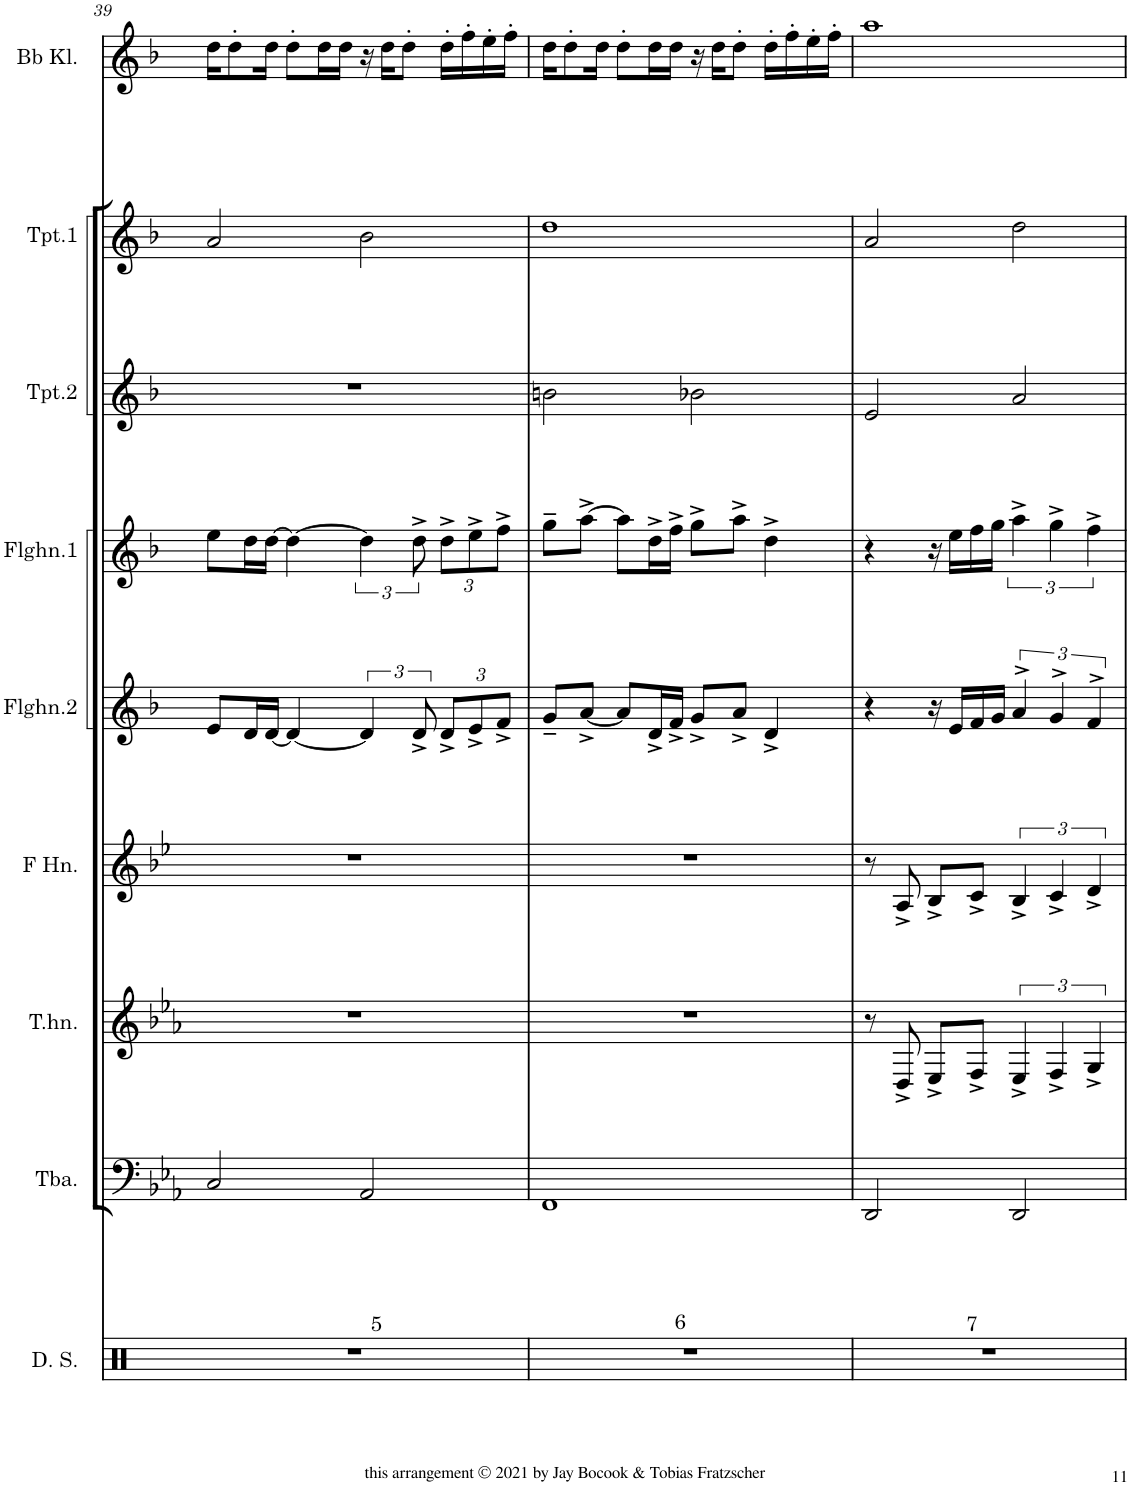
**kern	**kern	**kern	**kern	**kern	**kern	**kern	**kern	**kern
*part9	*part8	*part7	*part6	*part5	*part4	*part3	*part2	*part1
*staff9	*staff8	*staff7	*staff6	*staff5	*staff4	*staff3	*staff2	*staff1
*I"Drum Set	*I"Tuba	*I"Tenorhorn	*I"Horn in F	*I"Flügelhorn 2	*I"Flügelhorn 1	*I"Trompete 2	*I"Trompete 1	*I"Klarinette
*I'D. S.	*I'Tba.	*I'T.hn.	*	*I'Flghn.2	*I'Flghn.1	*I'Tpt.2	*I'Tpt.1	*
!!LO:PB:g=z
*clefX	*clefF4	*clefG2	*clefG2	*clefG2	*clefG2	*clefG2	*clefG2	*clefG2
*	*	*Trd4c7	*Trd4c7	*Trd1c2	*Trd1c2	*Trd1c2	*Trd1c2	*Trd1c2
*k[]	*k[b-e-a-]	*k[b-e-a-]	*k[b-e-]	*k[b-]	*k[b-]	*k[b-]	*k[b-]	*k[b-]
*M4/4	*M4/4	*M4/4	*M4/4	*M4/4	*M4/4	*M4/4	*M4/4	*M4/4
*met(c)	*met(c)	*met(c)	*met(c)	*met(c)	*met(c)	*met(c)	*met(c)	*met(c)
=39	=39	=39	=39	=39	=39	=39	=39	=39
!LO:TX:a:t=5	!	!	!	!	!	!	!	!
1r	2C/	1r	1r	8e/L	8ee\L	1r	2a/	16dd\KL
.	.	.	.	.	.	.	.	8dd'>\
.	.	.	.	16d/L	16dd\L	.	.	.
.	.	.	.	[16d/JJ	[16dd\JJ	.	.	16dd\Jk
.	.	.	.	4d/_	4dd\_	.	.	8dd'>\L
.	.	.	.	.	.	.	.	16dd\L
.	.	.	.	.	.	.	.	16dd\JJ
.	2AA-/	.	.	6d/]	6dd\]	.	2b-\	16r
.	.	.	.	.	.	.	.	16dd\KL
.	.	.	.	.	.	.	.	8dd'>\J
.	.	.	.	12d^</	12dd^>\	.	.	.
*	*	*	*	*Xbrackettup	*Xbrackettup	*	*	*
.	.	.	.	12d^</L	12dd^>\L	.	.	16dd'>\LL
.	.	.	.	.	.	.	.	16ff'>\
.	.	.	.	12e^</	12ee^>\	.	.	.
.	.	.	.	.	.	.	.	16ee'>\
.	.	.	.	12f^</J	12ff^>\J	.	.	.
.	.	.	.	.	.	.	.	16ff'>\JJ
=40	=40	=40	=40	=40	=40	=40	=40	=40
!LO:TX:a:t=6	!	!	!	!	!	!	!	!
1r	1FF	1r	1r	8g~</L	8gg~>\L	2bn\	1dd	16dd\KL
.	.	.	.	.	.	.	.	8dd'>\
.	.	.	.	[8a^</J	[8aa^>\J	.	.	.
.	.	.	.	.	.	.	.	16dd\Jk
.	.	.	.	8a/L]	8aa\L]	.	.	8dd'>\L
.	.	.	.	16d^</L	16dd^>\L	.	.	16dd\L
.	.	.	.	16f^</JJ	16ff^>\JJ	.	.	16dd\JJ
.	.	.	.	8g^</L	8gg^>\L	2b-X\	.	16r
.	.	.	.	.	.	.	.	16dd\KL
.	.	.	.	8a^</J	8aa^>\J	.	.	8dd'>\J
.	.	.	.	4d^</	4dd^>\	.	.	16dd'>\LL
.	.	.	.	.	.	.	.	16ff'>\
.	.	.	.	.	.	.	.	16ee'>\
.	.	.	.	.	.	.	.	16ff'>\JJ
=41	=41	=41	=41	=41	=41	=41	=41	=41
!LO:TX:a:t=7	!	!	!	!	!	!	!	!
1r	2DD/	8r	8r	4r	4r	2e/	2a/	1aa
.	.	8D^</	8A^</	.	.	.	.	.
.	.	8E-^</L	8B-^</L	16r	16r	.	.	.
.	.	.	.	16e/LL	16ee\LL	.	.	.
.	.	8F^</J	8c^</J	16f/	16ff\	.	.	.
.	.	.	.	16g/JJ	16gg\JJ	.	.	.
*	*	*	*	*brackettup	*brackettup	*	*	*
.	2DD/	6E-^</	6B-^</	6a^>/	6aa^>\	2a/	2dd\	.
.	.	6F^</	6c^</	6g^>/	6gg^>\	.	.	.
.	.	6G^</	6d^</	6f^>/	6ff^>\	.	.	.
=	=	=	=	=	=	=	=	=
*-	*-	*-	*-	*-	*-	*-	*-	*-
